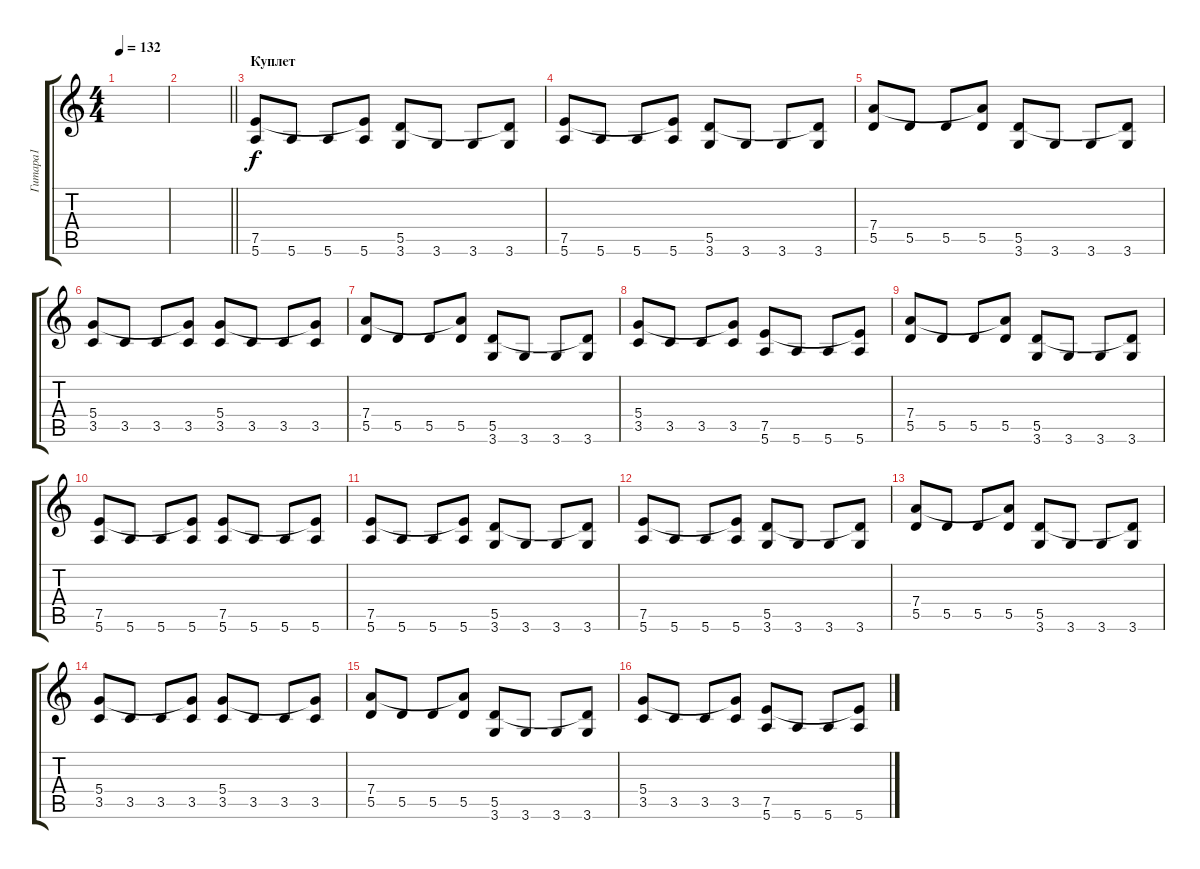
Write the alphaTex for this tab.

\track ("Гитара1" "Гитара1") {instrument distortionguitar}
\staff {score tabs}
\tuning (E4 B3 G3 D3 A2 E2) {hide}
\ts (4 4)
\tempo 132
\clef g2
\ks c
|
\barLineRight lightlight
|
\section ("" "Куплет")
(7.5 5.6).8 5.6.8 5.6.8 (7.5{t} 5.6).8 (5.5 3.6).8 3.6.8 3.6.8 (5.5{t} 3.6).8 |
(7.5 5.6).8 5.6.8 5.6.8 (7.5{t} 5.6).8 (5.5 3.6).8 3.6.8 3.6.8 (5.5{t} 3.6).8 |
(7.4 5.5).8 5.5.8 5.5.8 (7.4{t} 5.5).8 (5.5 3.6).8 3.6.8 3.6.8 (5.5{t} 3.6).8 |
(5.4 3.5).8 3.5.8 3.5.8 (5.4{t} 3.5).8 (5.4 3.5).8 3.5.8 3.5.8 (5.4{t} 3.5).8 |
(7.4 5.5).8 5.5.8 5.5.8 (7.4{t} 5.5).8 (5.5 3.6).8 3.6.8 3.6.8 (5.5{t} 3.6).8 |
(5.4 3.5).8 3.5.8 3.5.8 (5.4{t} 3.5).8 (7.5 5.6).8 5.6.8 5.6.8 (7.5{t} 5.6).8 |
(7.4 5.5).8 5.5.8 5.5.8 (7.4{t} 5.5).8 (5.5 3.6).8 3.6.8 3.6.8 (5.5{t} 3.6).8 |
(7.5 5.6).8 5.6.8 5.6.8 (7.5{t} 5.6).8 (7.5 5.6).8 5.6.8 5.6.8 (7.5{t} 5.6).8 |
(7.5 5.6).8 5.6.8 5.6.8 (7.5{t} 5.6).8 (5.5 3.6).8 3.6.8 3.6.8 (5.5{t} 3.6).8 |
(7.5 5.6).8 5.6.8 5.6.8 (7.5{t} 5.6).8 (5.5 3.6).8 3.6.8 3.6.8 (5.5{t} 3.6).8 |
(7.4 5.5).8 5.5.8 5.5.8 (7.4{t} 5.5).8 (5.5 3.6).8 3.6.8 3.6.8 (5.5{t} 3.6).8 |
(5.4 3.5).8 3.5.8 3.5.8 (5.4{t} 3.5).8 (5.4 3.5).8 3.5.8 3.5.8 (5.4{t} 3.5).8 |
(7.4 5.5).8 5.5.8 5.5.8 (7.4{t} 5.5).8 (5.5 3.6).8 3.6.8 3.6.8 (5.5{t} 3.6).8 |
(5.4 3.5).8 3.5.8 3.5.8 (5.4{t} 3.5).8 (7.5 5.6).8 5.6.8 5.6.8 (7.5{t} 5.6).8
